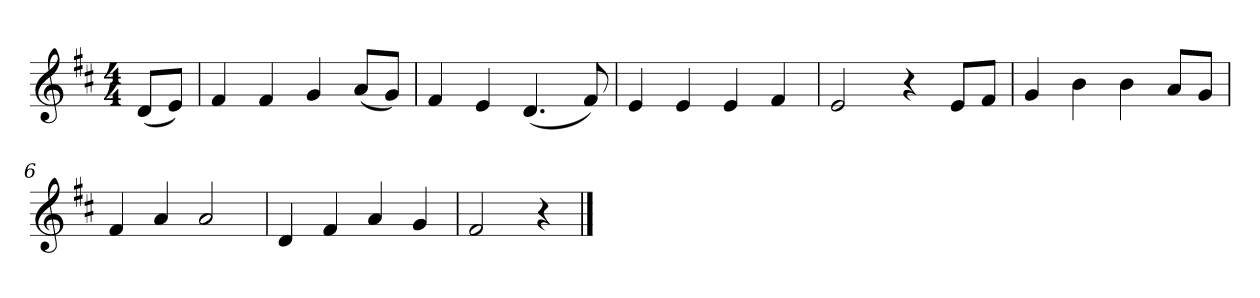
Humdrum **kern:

**kern
*part1
*staff1
*k[f#c#]
*M4/4
*MM120
=
(8dL
8eJ)
=1
4f#
4f#
4g
(8aL
8gJ)
=2
4f#
4e
(4.d
8f#)
=3
4e
4e
4e
4f#
=4
2e
4r
8eL
8f#J
=5
4g
4b
4b
8aL
8gJ
=6
4f#
4a
2a
=7
4d
4f#
4a
4g
=8
2f#
4r
==
*-
